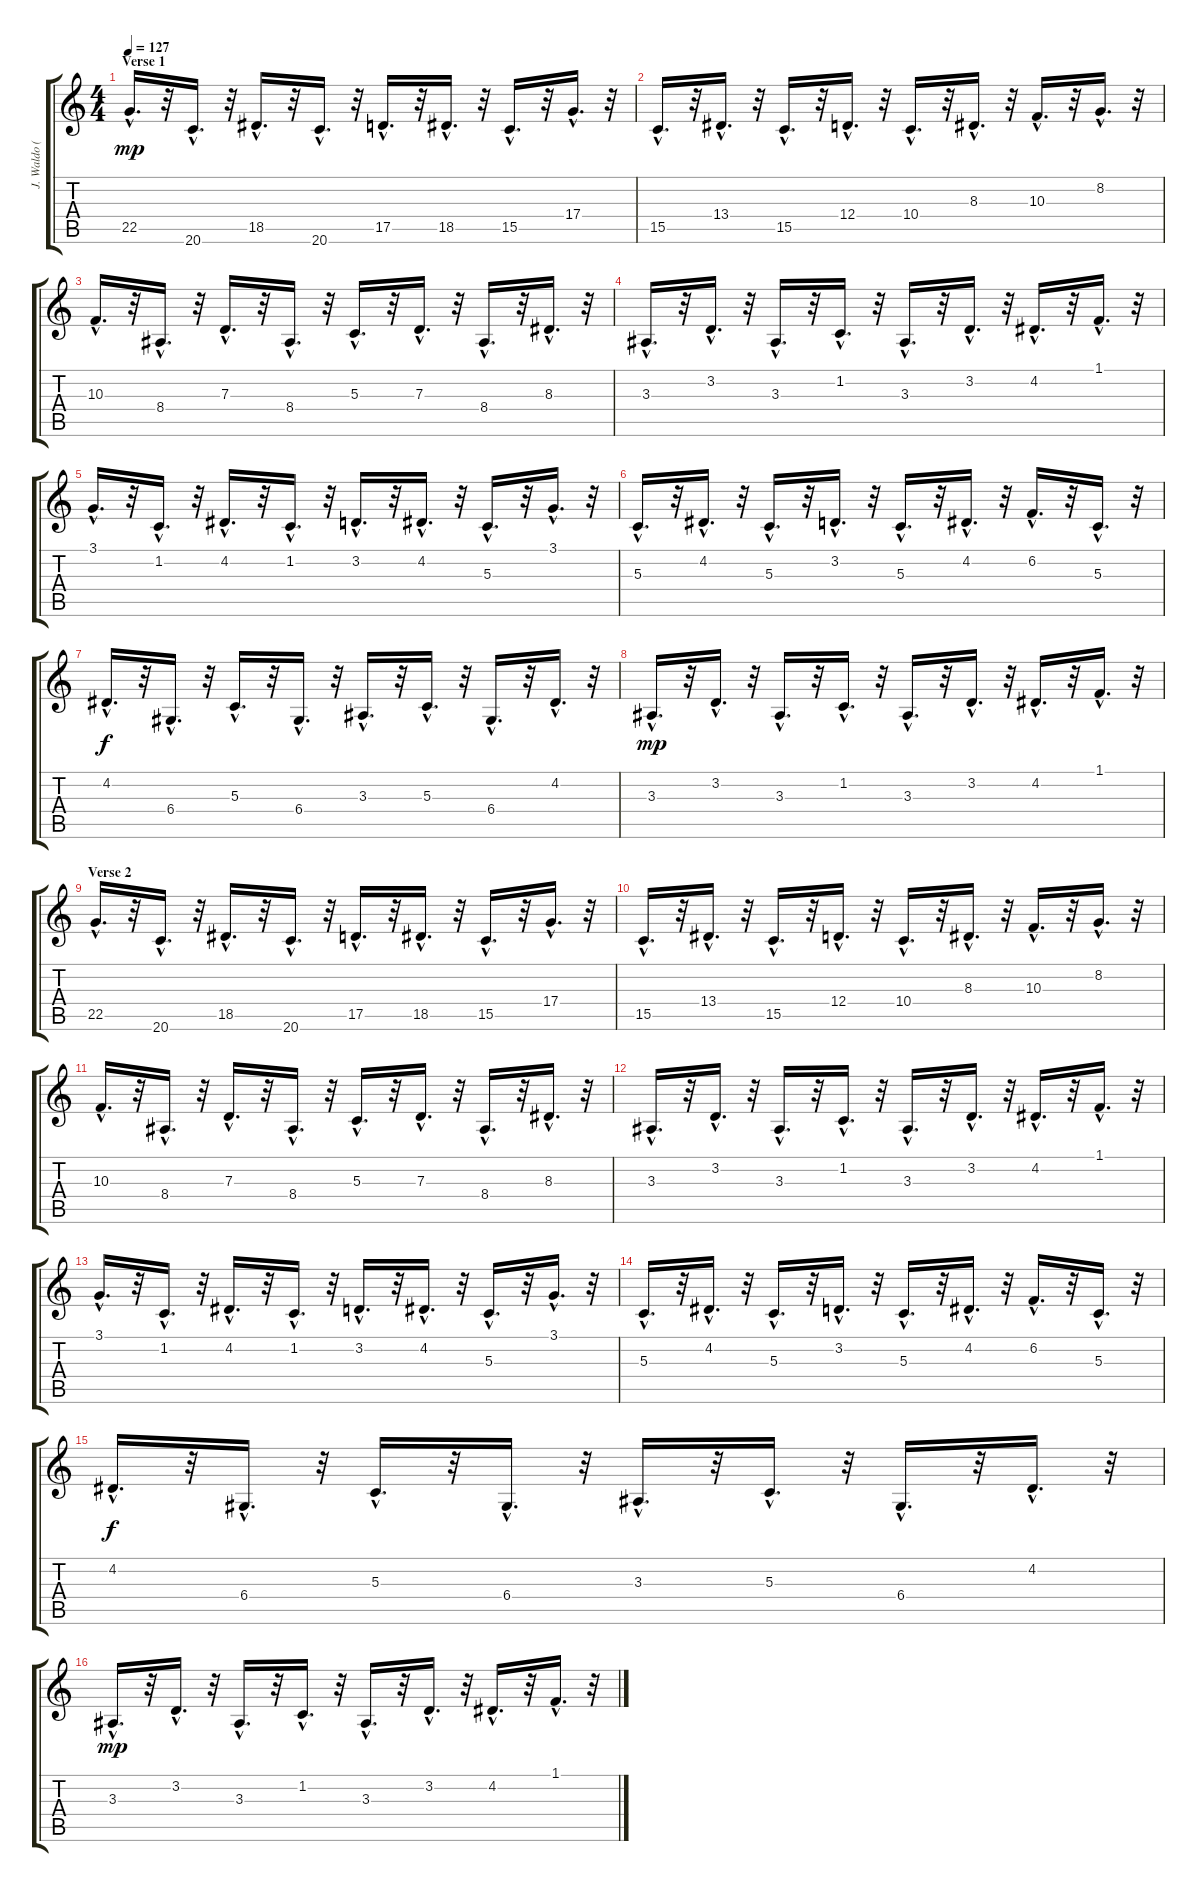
\track ("J. Waldo (Right)" "J. Waldo (") {instrument rockorgan}
\staff {score tabs}
\tuning (E4 B3 G3 D3 A2 E2) {hide}
\ts (4 4)
\section ("" "Verse 1")
\tempo 127
\clef g2
\ks c
22.5{hac}.16{d dy mp volume 8} r.32 20.6{hac}.16{d} r.32 18.5{hac}.16{d} r.32 20.6{hac}.16{d} r.32 17.5{hac}.16{d} r.32 18.5{hac}.16{d} r.32 15.5{hac}.16{d} r.32 17.4{hac}.16{d} r.32 |
15.5{hac}.16{d} r.32 13.4{hac}.16{d} r.32 15.5{hac}.16{d} r.32 12.4{hac}.16{d} r.32 10.4{hac}.16{d} r.32 8.3{hac}.16{d} r.32 10.3{hac}.16{d} r.32 8.2{hac}.16{d} r.32 |
10.3{hac}.16{d} r.32 8.4{hac}.16{d} r.32 7.3{hac}.16{d} r.32 8.4{hac}.16{d} r.32 5.3{hac}.16{d} r.32 7.3{hac}.16{d} r.32 8.4{hac}.16{d} r.32 8.3{hac}.16{d} r.32 |
3.3{hac}.16{d} r.32 3.2{hac}.16{d} r.32 3.3{hac}.16{d} r.32 1.2{hac}.16{d} r.32 3.3{hac}.16{d} r.32 3.2{hac}.16{d} r.32 4.2{hac}.16{d} r.32 1.1{hac}.16{d} r.32 |
3.1{hac}.16{d} r.32 1.2{hac}.16{d} r.32 4.2{hac}.16{d} r.32 1.2{hac}.16{d} r.32 3.2{hac}.16{d} r.32 4.2{hac}.16{d} r.32 5.3{hac}.16{d} r.32 3.1{hac}.16{d} r.32 |
5.3{hac}.16{d} r.32 4.2{hac}.16{d} r.32 5.3{hac}.16{d} r.32 3.2{hac}.16{d} r.32 5.3{hac}.16{d} r.32 4.2{hac}.16{d} r.32 6.2{hac}.16{d} r.32 5.3{hac}.16{d} r.32 |
4.2{hac}.16{d dy f} r.32 6.4{hac}.16{d} r.32 5.3{hac}.16{d} r.32 6.4{hac}.16{d} r.32 3.3{hac}.16{d} r.32 5.3{hac}.16{d} r.32 6.4{hac}.16{d} r.32 4.2{hac}.16{d} r.32 |
3.3{hac}.16{d dy mp} r.32 3.2{hac}.16{d} r.32 3.3{hac}.16{d} r.32 1.2{hac}.16{d} r.32 3.3{hac}.16{d} r.32 3.2{hac}.16{d} r.32 4.2{hac}.16{d} r.32 1.1{hac}.16{d} r.32 |
\section ("" "Verse 2")
22.5{hac}.16{d} r.32 20.6{hac}.16{d} r.32 18.5{hac}.16{d} r.32 20.6{hac}.16{d} r.32 17.5{hac}.16{d} r.32 18.5{hac}.16{d} r.32 15.5{hac}.16{d} r.32 17.4{hac}.16{d} r.32 |
15.5{hac}.16{d} r.32 13.4{hac}.16{d} r.32 15.5{hac}.16{d} r.32 12.4{hac}.16{d} r.32 10.4{hac}.16{d} r.32 8.3{hac}.16{d} r.32 10.3{hac}.16{d} r.32 8.2{hac}.16{d} r.32 |
10.3{hac}.16{d} r.32 8.4{hac}.16{d} r.32 7.3{hac}.16{d} r.32 8.4{hac}.16{d} r.32 5.3{hac}.16{d} r.32 7.3{hac}.16{d} r.32 8.4{hac}.16{d} r.32 8.3{hac}.16{d} r.32 |
3.3{hac}.16{d} r.32 3.2{hac}.16{d} r.32 3.3{hac}.16{d} r.32 1.2{hac}.16{d} r.32 3.3{hac}.16{d} r.32 3.2{hac}.16{d} r.32 4.2{hac}.16{d} r.32 1.1{hac}.16{d} r.32 |
3.1{hac}.16{d} r.32 1.2{hac}.16{d} r.32 4.2{hac}.16{d} r.32 1.2{hac}.16{d} r.32 3.2{hac}.16{d} r.32 4.2{hac}.16{d} r.32 5.3{hac}.16{d} r.32 3.1{hac}.16{d} r.32 |
5.3{hac}.16{d} r.32 4.2{hac}.16{d} r.32 5.3{hac}.16{d} r.32 3.2{hac}.16{d} r.32 5.3{hac}.16{d} r.32 4.2{hac}.16{d} r.32 6.2{hac}.16{d} r.32 5.3{hac}.16{d} r.32 |
4.2{hac}.16{d dy f} r.32 6.4{hac}.16{d} r.32 5.3{hac}.16{d} r.32 6.4{hac}.16{d} r.32 3.3{hac}.16{d} r.32 5.3{hac}.16{d} r.32 6.4{hac}.16{d} r.32 4.2{hac}.16{d} r.32 |
3.3{hac}.16{d dy mp} r.32 3.2{hac}.16{d} r.32 3.3{hac}.16{d} r.32 1.2{hac}.16{d} r.32 3.3{hac}.16{d} r.32 3.2{hac}.16{d} r.32 4.2{hac}.16{d} r.32 1.1{hac}.16{d} r.32
